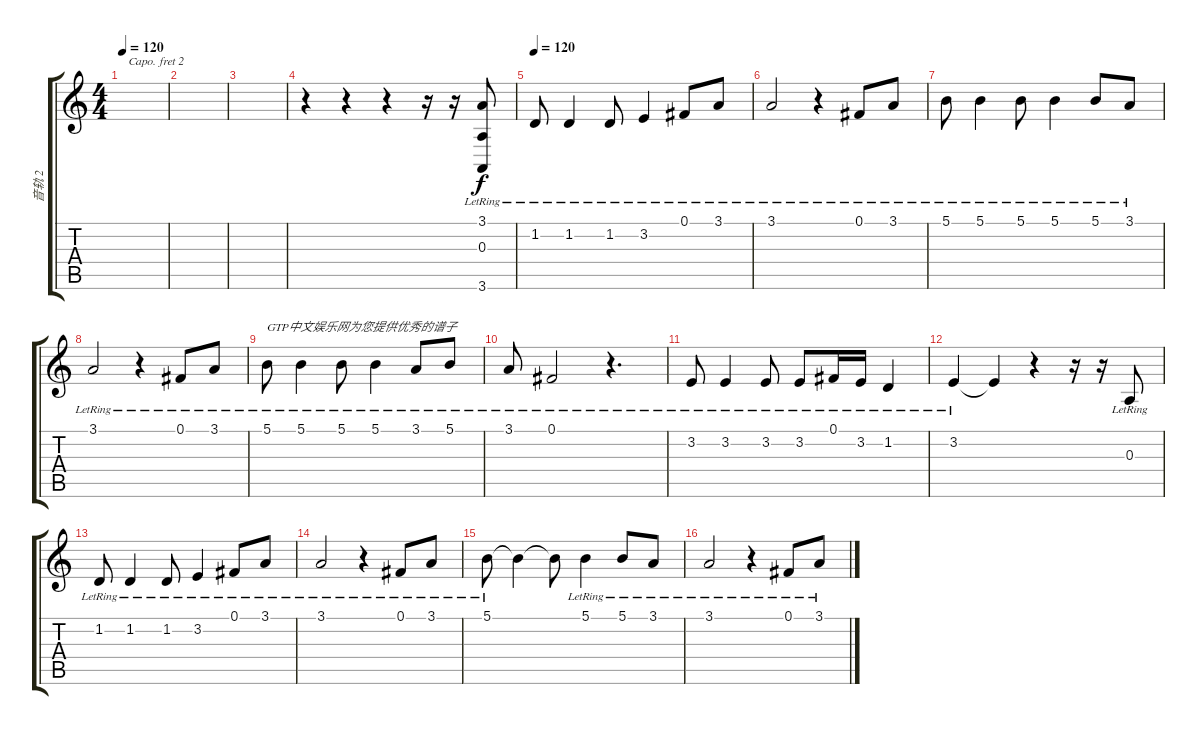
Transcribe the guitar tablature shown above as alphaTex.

\track ("音轨 2" "音轨 2") {instrument electricgrandpiano}
\staff {score tabs}
\capo 2
\tuning (E4 B3 G3 D3 A2 E2) {hide}
\ts (4 4)
\tempo 120
\tempo 110
\tempo 120
\clef g2
\ks c
|
|
|
r.4 r.4 r.4 r.16 r.16 (3.1 0.3{lr} 3.6).8 |
\tempo 120
1.2{lr}.8 1.2{lr}.4 1.2{lr}.8 3.2{lr}.4 0.1{lr}.8 3.1{lr}.8 |
3.1{lr}.2 r.4 0.1{lr}.8 3.1{lr}.8 |
5.1{lr}.8 5.1{lr}.4 5.1{lr}.8 5.1{lr}.4 5.1{lr}.8 3.1{lr}.8 |
3.1{lr}.2 r.4 0.1{lr}.8 3.1{lr}.8 |
5.1{lr}.8{txt "GTP中文娱乐网为您提供优秀的谱子"} 5.1{lr}.4 5.1{lr}.8 5.1{lr}.4 3.1{lr}.8 5.1{lr}.8 |
3.1{lr}.8 0.1{lr}.2 r.4{d} |
3.2{lr}.8 3.2{lr}.4 3.2{lr}.8 3.2{lr}.8 0.1{lr}.16 3.2{lr}.16 1.2{lr}.4 |
3.2{lr}.4 3.2{t}.4 r.4 r.16 r.16 0.3{lr}.8 |
1.2{lr}.8 1.2{lr}.4 1.2{lr}.8 3.2{lr}.4 0.1{lr}.8 3.1{lr}.8 |
3.1{lr}.2 r.4 0.1{lr}.8 3.1{lr}.8 |
5.1{lr}.8 5.1{t}.4 5.1{t}.8 5.1{lr}.4 5.1{lr}.8 3.1{lr}.8 |
3.1{lr}.2 r.4 0.1{lr}.8 3.1{lr}.8
